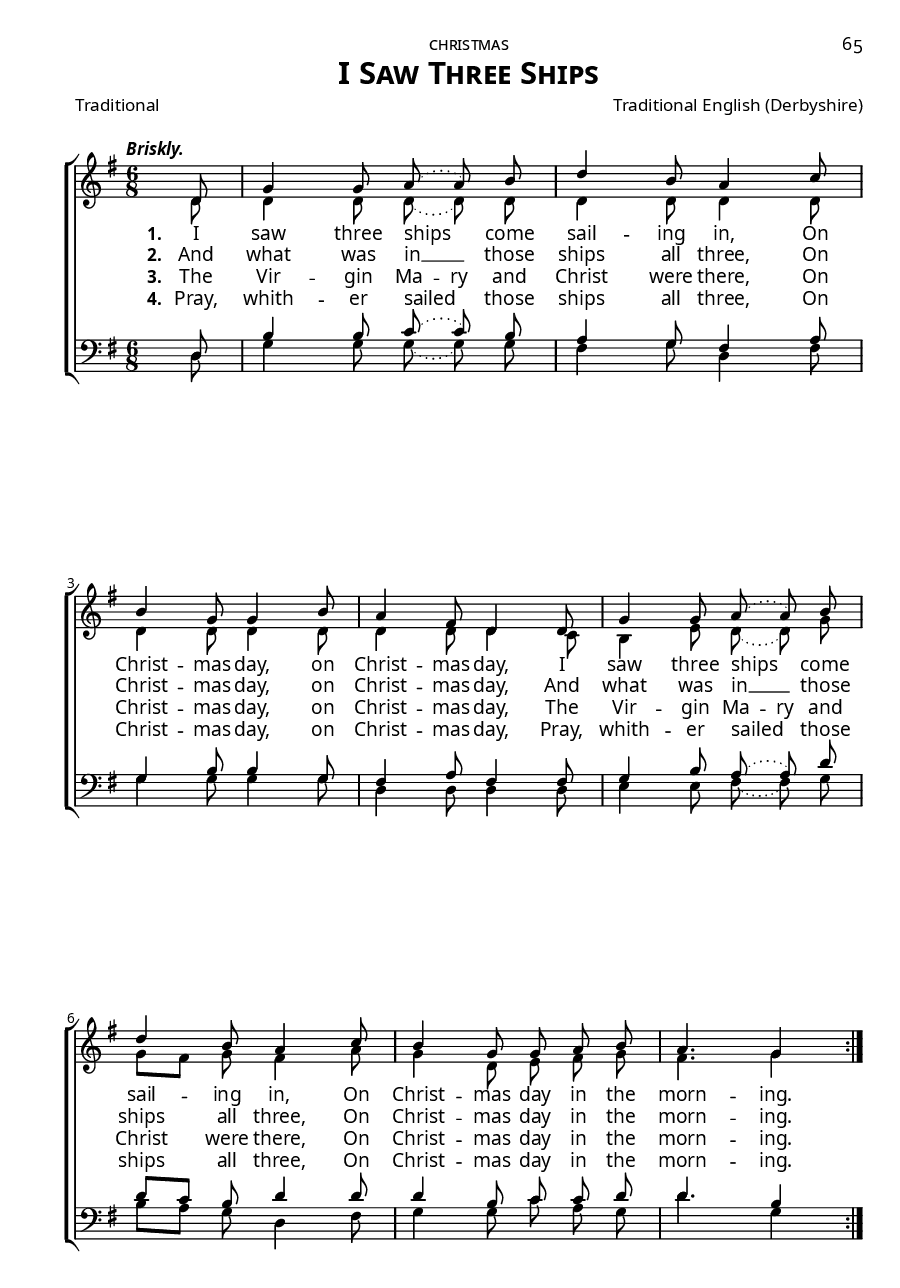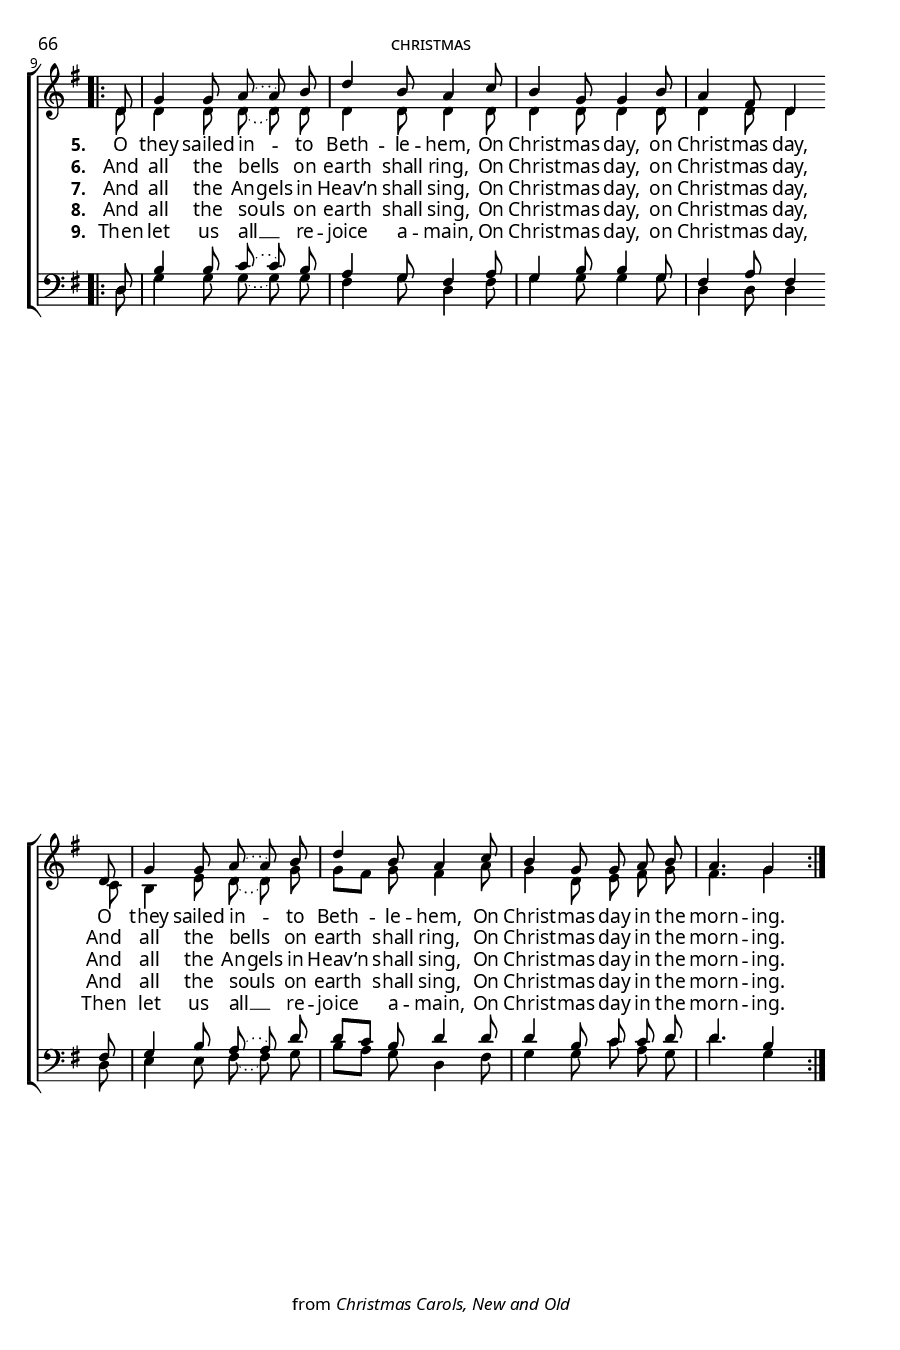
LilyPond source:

\version "2.14.2"
\include "util.ly"
\header {
  title = \markup{\override #'(font-name . "Garamond Premier Pro Semibold"){ \abs-fontsize #15 \smallCapsOldStyle"I Saw Three Ships"}}
  poet = \markup\oldStyleNum"Traditional"
  composer = \markup\oldStyleNum"Traditional English (Derbyshire)"
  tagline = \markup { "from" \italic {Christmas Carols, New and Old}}
}
\paper {
  paper-height = 9\in
  paper-width = 6\in
  indent = 0\in
  %system-system-spacing = #'((basic-distance . 10) (padding . 0))
  %system-system-spacing =
  %  #'((basic-distance . 0)
  %     (minimum-distance . 0)
  %     (padding . -0.35)
  %     (stretchability . 100))
  ragged-last-bottom = ##f
  ragged-bottom = ##f
  two-sided = ##t
  inner-margin = 0.5\in
  outer-margin = 0.25\in
  top-margin = 0.25\in
  bottom-margin = 0.25\in
  first-page-number = #065
  print-first-page-number = ##t
  headerLine = \markup{\override #'(font-name . "Garamond Premier Pro") \smallCapsOldStyle"christmas"}
  oddHeaderMarkup = \markup\fill-line{
     \override #'(font-name . "Garamond Premier Pro")\abs-fontsize #8.5
     \combine 
        \fill-line{"" \on-the-fly #print-page-number-check-first
        \oldStylePageNum""
        }
        \fill-line{\headerLine}
  }
  evenHeaderMarkup = \markup {
     \override #'(font-name . "Garamond Premier Pro")\abs-fontsize #8.5
     \combine
        \on-the-fly #print-page-number-check-first
        \oldStylePageNum""
        \fill-line{\headerLine}
  }
}
#(set-global-staff-size 15) \paper{ #(define fonts (make-pango-font-tree "GoudyOlSt BT" "Garamond Premier Pro" "Garamond Premier Pro" (/ 15 20))) }
global = {
  \key g \major
  \time 6/8
  \autoBeamOff
  \override DynamicLineSpanner #'staff-padding = #0.0
  \override DynamicLineSpanner #'Y-extent = #'(-1 . 1)
  \override DynamicText #'X-offset = #-6
}

sopMusic = \relative c' {
    \repeat volta 2 {
    \partial 8 d8 |
    \slurDotted  g4 g8\noBeam a\noBeam( a\noBeam) b |
    d4 b8 a4 c8 |
    
    b4 g8 g4 b8 |
    a4 fis8 d4 \bar"" d8 |
    g4 g8\noBeam a\noBeam( a\noBeam) b |
    
    d4 b8 a4 c8 |
    b4 g8\noBeam g\noBeam a\noBeam b |
    \partial 8*5 a4. g4 \break
  }
}
sopWords = \lyricmode {
  
}

altoMusic = \relative c' {
  d8 |
  \slurDotted d4 d8 d\noBeam( d\noBeam) d |
  d4 d8 d4 d8 |
  
  d4 d8 d4 d8 |
  d4 d8 d4 c8 |
  b4 e8 d\noBeam( d\noBeam) g |
  \slurSolid g[ fis] g8 fis4 a8 |
  g4 d8\noBeam e\noBeam fis\noBeam g |
  fis4. g4
}
altoWords = \lyricmode {
  \dropLyricsIX
  \set stanza = #"1. "
  \set ignoreMelismata = ##t
  I saw three ships _ come sail -- ing in,
  On Christ -- mas day, on Christ -- mas day,
  I saw three ships _ come sail -- ing in,
  On Christ -- mas day in the morn -- ing.
  
  
  \set stanza = #"5. "
  \set ignoreMelismata = ##t
  O they sailed in -- _ to Beth -- le -- hem,
  On Christ -- mas day, on Christ -- mas day,
  O they sailed in -- _ to Beth -- le -- hem,
  On Christ -- mas day in the morn -- ing.
}
altoWordsII = \lyricmode {
  \dropLyricsIX
  \set stanza = #"2. "
  \set ignoreMelismata = ##t
  And what was in __ _ those ships all three,
  On Christ -- mas day, on Christ -- mas day,
  And what was in __ _ those ships all three,
  On Christ -- mas day in the morn -- ing.
  
  
  \set stanza = #"6. "
  \set ignoreMelismata = ##t
  And all the bells _ on earth shall ring,
  On Christ -- mas day, on Christ -- mas day,
  And all the bells _ on earth shall ring,
  On Christ -- mas day in the morn -- ing.
}
altoWordsIII = \lyricmode {
  \dropLyricsIX
  \set stanza = #"3. "
  \set ignoreMelismata = ##t
  The Vir -- gin Ma -- ry and Christ were there,
  On Christ -- mas day, on Christ -- mas day,
  The Vir -- gin Ma -- ry and Christ were there,
  On Christ -- mas day in the morn -- ing.
  
  
  \set stanza = #"7. "
  \set ignoreMelismata = ##t
  And all the An -- gels in Heav’n shall sing,
  On Christ -- mas day, on Christ -- mas day,
  And all the An -- gels in Heav’n shall sing,
  On Christ -- mas day in the morn -- ing.
}
altoWordsIV = \lyricmode {
  \dropLyricsIX
  \set stanza = #"4. "
  \set ignoreMelismata = ##t
  Pray, whith -- er sailed _ those ships all three,
  On Christ -- mas day, on Christ -- mas day,
  Pray, whith -- er sailed _ those ships all three,
  On Christ -- mas day in the morn -- ing.
  
  \set stanza = #"8. "
  \set ignoreMelismata = ##t
  And all the souls _ on earth shall sing,
  On Christ -- mas day, on Christ -- mas day,
  And all the souls _ on earth shall sing,
  On Christ -- mas day in the morn -- ing.
}
altoWordsV = \lyricmode {
  \dropLyricsIX
  \repeat unfold 32 \skip1
  \set stanza = #"9. "
  \set ignoreMelismata = ##t
  Then let us all __ _ re -- joice a -- main,
  On Christ -- mas day, on Christ -- mas day,
  Then let us all __ _ re -- joice a -- main,
  On Christ -- mas day in the morn -- ing.
}
altoWordsVI = \lyricmode {
}
altoWordsVII = \lyricmode {
}
altoWordsVIII = \lyricmode {
}
altoWordsIX = \lyricmode {
}

tenorMusic = \relative c {
  d8 |
  \slurDotted b'4 b8 c\noBeam( c\noBeam) b |
  a4 g8 fis4 a8 |
  
  g4 b8 b4 g8 |
  fis4 a8 fis4 fis8 |
  g4 b8 a\noBeam( a\noBeam) d |
  
  \slurSolid d[ c] b d4 d8 |
  d4 b8 c\noBeam c\noBeam d |
  d4. b4
}
tenorWords = \lyricmode {

}

bassMusic = \relative c {
  d8 |
  \slurDotted g4 g8 g\noBeam( g\noBeam) g |
  fis4 g8 d4 fis8 |
  
  g4 g8 g4 g8 |
  d4 d8 d4 d8 |
  e4 e8 fis\noBeam( fis\noBeam) g |
  
  \slurSolid b[ a] g d4 fis8 |
  g4 g8 c\noBeam a\noBeam g |
  d'4. g,4
}
bassWords = \lyricmode {

}

\score {
  <<
   \new ChoirStaff <<
%    \new Lyrics = sopranos \with { \override VerticalAxisGroup #'nonstaff-relatedstaff-spacing = #'((basic-distance . 1)) }
    \new Staff = women <<
      \new Voice = "sopranos" { \voiceOne << \global {\tempo \markup\italic"Briskly." \sopMusic \sopMusic} >> }
      \new Voice = "altos" { \voiceTwo << \global \repeat unfold2 \altoMusic >> }
    >>
    \new Lyrics \with { alignAboveContext = #"women" \override VerticalAxisGroup #'nonstaff-relatedstaff-spacing = #'((basic-distance . 1))} \lyricsto "sopranos" \sopWords
    \new Lyrics = "altosIX"  \with { alignBelowContext = #"women" } \lyricsto "sopranos" \altoWordsIX
    \new Lyrics = "altosVIII"  \with { alignBelowContext = #"women" } \lyricsto "sopranos" \altoWordsVIII
    \new Lyrics = "altosVII"  \with { alignBelowContext = #"women" } \lyricsto "sopranos" \altoWordsVII
    \new Lyrics = "altosVI"  \with { alignBelowContext = #"women" } \lyricsto "sopranos" \altoWordsVI
    \new Lyrics = "altosV"  \with { alignBelowContext = #"women" } \lyricsto "sopranos" \altoWordsV
    \new Lyrics = "altosIV"  \with { alignBelowContext = #"women" } \lyricsto "sopranos" \altoWordsIV
    \new Lyrics = "altosIII"  \with { alignBelowContext = #"women" } \lyricsto "sopranos" \altoWordsIII
    \new Lyrics = "altosII"  \with { alignBelowContext = #"women" } \lyricsto "sopranos" \altoWordsII
    \new Lyrics = "altos"  \with { alignBelowContext = #"women" \override VerticalAxisGroup #'nonstaff-relatedstaff-spacing = #'((padding . -0.7)) } \lyricsto "sopranos" \altoWords
   \new Staff = men <<
      \clef bass
      \new Voice = "tenors" { \voiceOne << \global \repeat unfold2 \tenorMusic >> }
      \new Voice = "basses" { \voiceTwo << \global \repeat unfold2 \bassMusic >> }
    >>
    \new Lyrics \with { alignAboveContext = #"men" \override VerticalAxisGroup #'nonstaff-relatedstaff-spacing = #'((basic-distance . 1)) } \lyricsto "tenors" \tenorWords
    \new Lyrics \with { alignBelowContext = #"men" \override VerticalAxisGroup #'nonstaff-relatedstaff-spacing = #'((basic-distance . 1)) } \lyricsto "basses" \bassWords
  >>
%    \new PianoStaff << \new Staff { \new Voice { \pianoRH } } \new Staff { \clef "bass" \pianoLH } >>
  >>
  \layout {
    \context {
      \Score
      %\override SpacingSpanner #'base-shortest-duration = #(ly:make-moment 1 8)
      %\override SpacingSpanner #'common-shortest-duration = #(ly:make-moment 1 4)
    }
    \context {
      % Remove all empty staves
      % \Staff \RemoveEmptyStaves \override VerticalAxisGroup #'remove-first = ##t
    }
  }
  \midi {
    \tempo 4 = 90
    \set Staff.midiInstrument = "flute"
  
    \context {
      \Voice
      \remove "Dynamic_performer"
    }
  }
}
